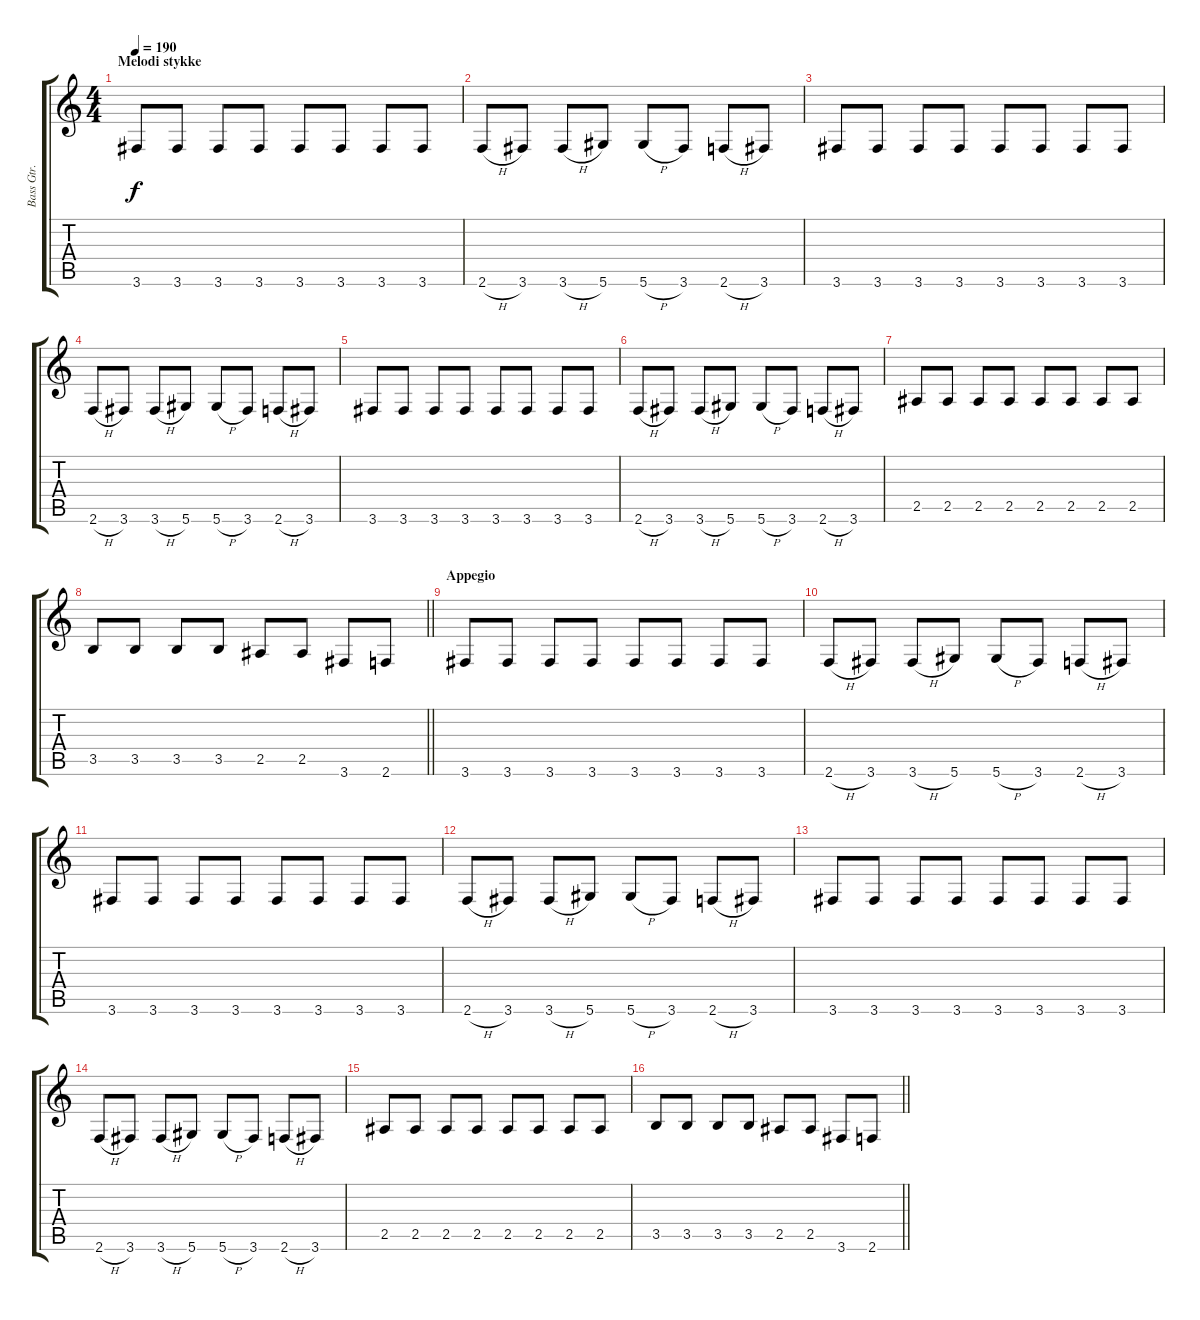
\track ("Bass Gtr." "Bass Gtr.") {instrument electricbassfinger}
\staff {score tabs}
\tuning (Eb4 Bb3 Gb3 Db3 Ab2 Eb2) {hide}
\ts (4 4)
\section ("" "Melodi stykke")
\tempo 190
\clef g2
\ks c
3.6.8{dy f} 3.6.8 3.6.8 3.6.8 3.6.8 3.6.8 3.6.8 3.6.8 |
2.6{h}.8 3.6.8 3.6{h}.8 5.6.8 5.6{h}.8 3.6.8 2.6{h}.8 3.6.8 |
3.6.8 3.6.8 3.6.8 3.6.8 3.6.8 3.6.8 3.6.8 3.6.8 |
2.6{h}.8 3.6.8 3.6{h}.8 5.6.8 5.6{h}.8 3.6.8 2.6{h}.8 3.6.8 |
3.6.8 3.6.8 3.6.8 3.6.8 3.6.8 3.6.8 3.6.8 3.6.8 |
2.6{h}.8 3.6.8 3.6{h}.8 5.6.8 5.6{h}.8 3.6.8 2.6{h}.8 3.6.8 |
2.5.8 2.5.8 2.5.8 2.5.8 2.5.8 2.5.8 2.5.8 2.5.8 |
\barLineRight lightlight
3.5.8 3.5.8 3.5.8 3.5.8 2.5.8 2.5.8 3.6.8 2.6.8 |
\section ("" "Appegio")
3.6.8 3.6.8 3.6.8 3.6.8 3.6.8 3.6.8 3.6.8 3.6.8 |
2.6{h}.8 3.6.8 3.6{h}.8 5.6.8 5.6{h}.8 3.6.8 2.6{h}.8 3.6.8 |
3.6.8 3.6.8 3.6.8 3.6.8 3.6.8 3.6.8 3.6.8 3.6.8 |
2.6{h}.8 3.6.8 3.6{h}.8 5.6.8 5.6{h}.8 3.6.8 2.6{h}.8 3.6.8 |
3.6.8 3.6.8 3.6.8 3.6.8 3.6.8 3.6.8 3.6.8 3.6.8 |
2.6{h}.8 3.6.8 3.6{h}.8 5.6.8 5.6{h}.8 3.6.8 2.6{h}.8 3.6.8 |
2.5.8 2.5.8 2.5.8 2.5.8 2.5.8 2.5.8 2.5.8 2.5.8 |
\barLineRight lightlight
3.5.8 3.5.8 3.5.8 3.5.8 2.5.8 2.5.8 3.6.8 2.6.8
